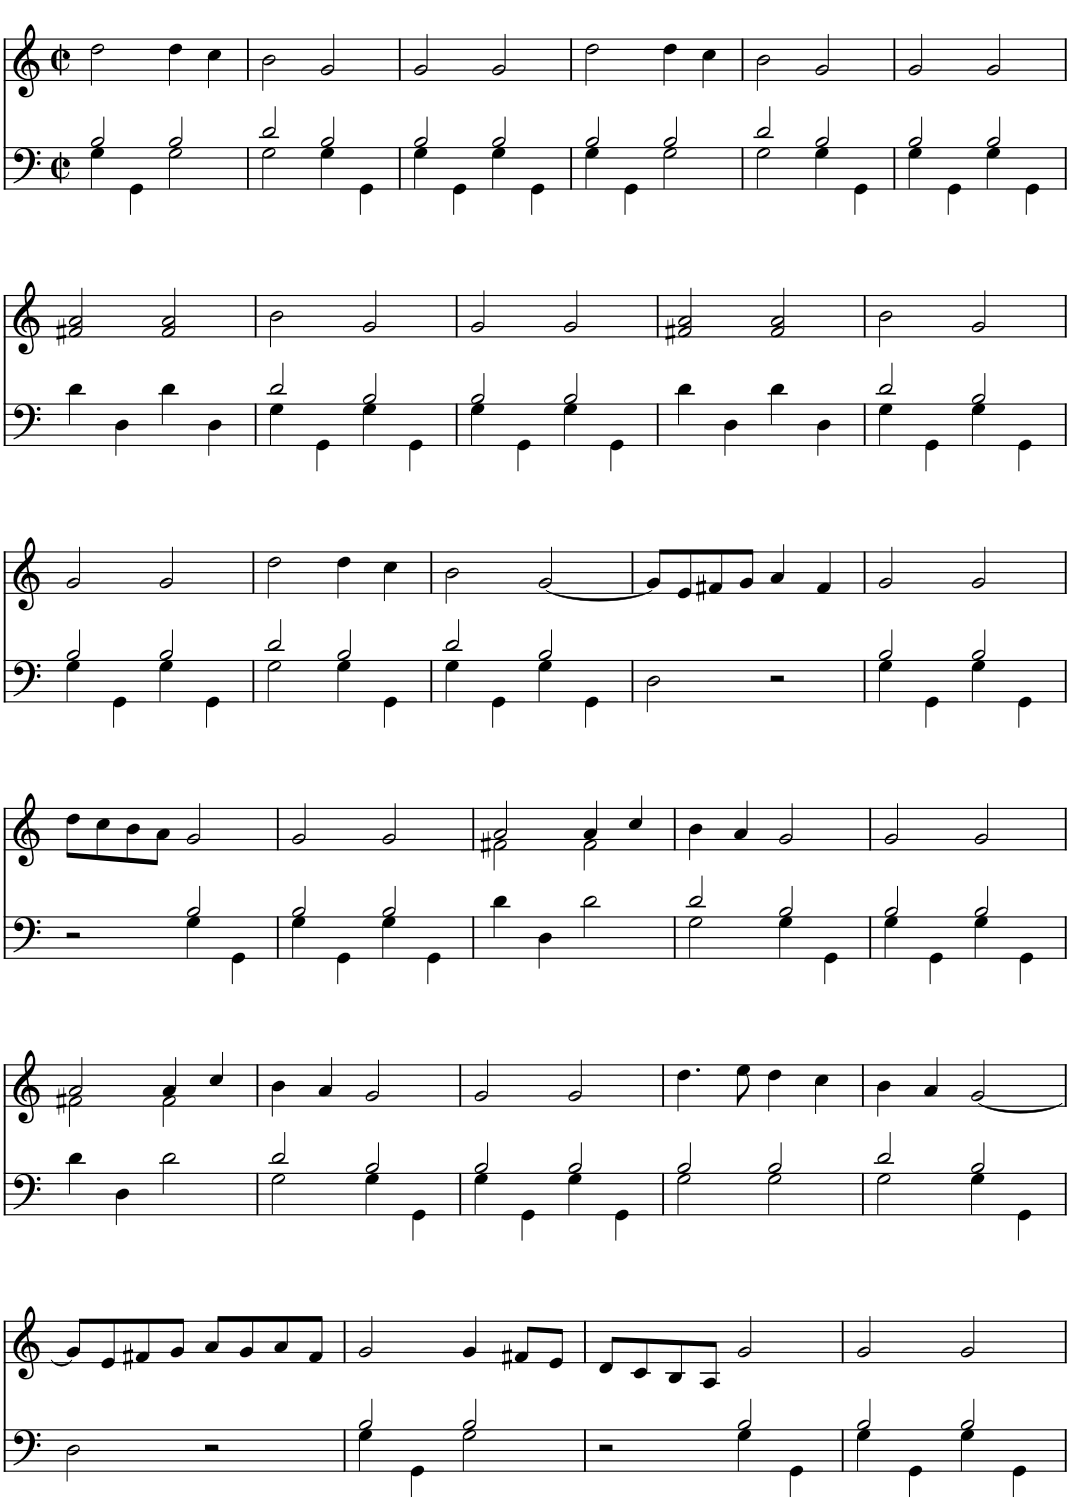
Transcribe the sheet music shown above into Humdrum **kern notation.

**kern	**kern
*part1	*part1
*staff2	*staff1
*I"Laute	*
*clefF4	*clefG2
*k[]	*k[]
*M2/2	*M2/2
*met(c|)	*met(c|)
=1	=1
*^	*
2B/	4G\	2dd\
.	4GG\	.
2B/	2G\	4dd\
.	.	4cc\
=2	=2	=2
2d/	2G\	2b\
2B/	4G\	2g/
.	4GG\	.
=3	=3	=3
2B/	4G\	2g/
.	4GG\	.
2B/	4G\	2g/
.	4GG\	.
=4	=4	=4
2B/	4G\	2dd\
.	4GG\	.
2B/	2G\	4dd\
.	.	4cc\
=5	=5	=5
2d/	2G\	2b\
2B/	4G\	2g/
.	4GG\	.
=6	=6	=6
2B/	4G\	2g/
.	4GG\	.
2B/	4G\	2g/
.	4GG\	.
*v	*v	*
!!LO:LB:g=z
=7	=7
4d\	2f#X/ 2a/
4D\	.
4d\	2f#/ 2a/
4D\	.
=8	=8
*^	*
2d/	4G\	2b\
.	4GG\	.
2B/	4G\	2g/
.	4GG\	.
=9	=9	=9
2B/	4G\	2g/
.	4GG\	.
2B/	4G\	2g/
.	4GG\	.
*v	*v	*
=10	=10
4d\	2f#X/ 2a/
4D\	.
4d\	2f#/ 2a/
4D\	.
=11	=11
*^	*
2d/	4G\	2b\
.	4GG\	.
2B/	4G\	2g/
.	4GG\	.
!!LO:LB:g=z
=12	=12	=12
2B/	4G\	2g/
.	4GG\	.
2B/	4G\	2g/
.	4GG\	.
=13	=13	=13
2d/	2G\	2dd\
2B/	4G\	4dd\
.	4GG\	4cc\
=14	=14	=14
2d/	4G\	2b\
.	4GG\	.
2B/	4G\	[2g/
.	4GG\	.
*v	*v	*
=15	=15
2D\	8g/L]
.	8e/
.	8f#X/
.	8g/J
2r	4a/
.	4f#/
=16	=16
*^	*
2B/	4G\	2g/
.	4GG\	.
2B/	4G\	2g/
.	4GG\	.
!!LO:LB:g=z
=17	=17	=17
2r	2ryy	8dd\L
.	.	8cc\
.	.	8b\
.	.	8a\J
2B/	4G\	2g/
.	4GG\	.
=18	=18	=18
2B/	4G\	2g/
.	4GG\	.
2B/	4G\	2g/
.	4GG\	.
*v	*v	*
=19	=19
*	*^
4d\	2a/	2f#X\
4D\	.	.
2d\	4a/	2f#\
.	4cc/	.
*	*v	*v
=20	=20
*^	*
2d/	2G\	4b\
.	.	4a/
2B/	4G\	2g/
.	4GG\	.
=21	=21	=21
2B/	4G\	2g/
.	4GG\	.
2B/	4G\	2g/
.	4GG\	.
*v	*v	*
!!LO:LB:g=z
=22	=22
*	*^
4d\	2a/	2f#X\
4D\	.	.
2d\	4a/	2f#\
.	4cc/	.
*	*v	*v
=23	=23
*^	*
2d/	2G\	4b\
.	.	4a/
2B/	4G\	2g/
.	4GG\	.
=24	=24	=24
2B/	4G\	2g/
.	4GG\	.
2B/	4G\	2g/
.	4GG\	.
=25	=25	=25
2B/	2G\	4.dd\
.	.	8ee\
2B/	2G\	4dd\
.	.	4cc\
=26	=26	=26
2d/	2G\	4b\
.	.	4a/
2B/	4G\	[2g/
.	4GG\	.
*v	*v	*
!!LO:LB:g=z
=27	=27
2D\	8g/L]
.	8e/
.	8f#X/
.	8g/J
2r	8a/L
.	8g/
.	8a/
.	8f#/J
=28	=28
*^	*
2B/	4G\	2g/
.	4GG\	.
2B/	2G\	4g/
.	.	8f#X/L
.	.	8e/J
=29	=29	=29
2r	2ryy	8d/L
.	.	8c/
.	.	8B/
.	.	8A/J
2B/	4G\	2g/
.	4GG\	.
=30	=30	=30
2B/	4G\	2g/
.	4GG\	.
2B/	4G\	2g/
.	4GG\	.
*v	*v	*
=	=
*-	*-
